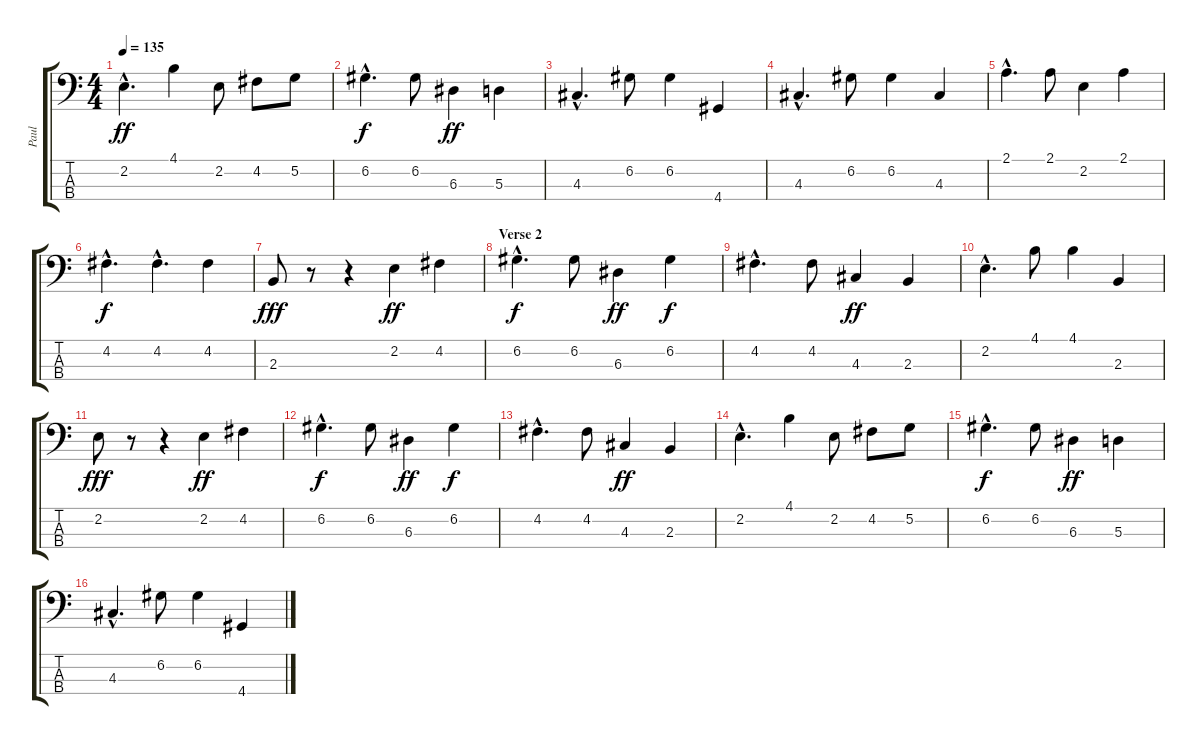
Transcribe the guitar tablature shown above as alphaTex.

\track ("Paul" "Paul") {instrument electricbassfinger}
\staff {score tabs}
\tuning (G2 D2 A1 E1) {hide}
\ts (4 4)
\tempo 135
\clef f4
\ks c
2.2{hac}.4{d dy ff} 4.1.4 2.2.8 4.2.8 5.2.8 |
6.2{hac}.4{d dy f} 6.2.8 6.3.4{dy ff} 5.3.4 |
4.3{hac}.4{d} 6.2.8 6.2.4 4.4.4 |
4.3{hac}.4{d} 6.2.8 6.2.4 4.3.4 |
2.1{hac}.4{d} 2.1.8 2.2.4 2.1.4 |
4.2{hac}.4{d dy f} 4.2{hac}.4{d} 4.2.4 |
2.3.8{dy fff} r.8 r.4 2.2.4{dy ff} 4.2.4 |
\section ("" "Verse 2")
6.2{hac}.4{d dy f} 6.2.8 6.3.4{dy ff} 6.2.4{dy f} |
4.2{hac}.4{d} 4.2.8 4.3.4{dy ff} 2.3.4 |
2.2{hac}.4{d} 4.1.8 4.1.4 2.3.4 |
2.2.8{dy fff} r.8 r.4 2.2.4{dy ff} 4.2.4 |
6.2{hac}.4{d dy f} 6.2.8 6.3.4{dy ff} 6.2.4{dy f} |
4.2{hac}.4{d} 4.2.8 4.3.4{dy ff} 2.3.4 |
2.2{hac}.4{d} 4.1.4 2.2.8 4.2.8 5.2.8 |
6.2{hac}.4{d dy f} 6.2.8 6.3.4{dy ff} 5.3.4 |
4.3{hac}.4{d} 6.2.8 6.2.4 4.4.4
